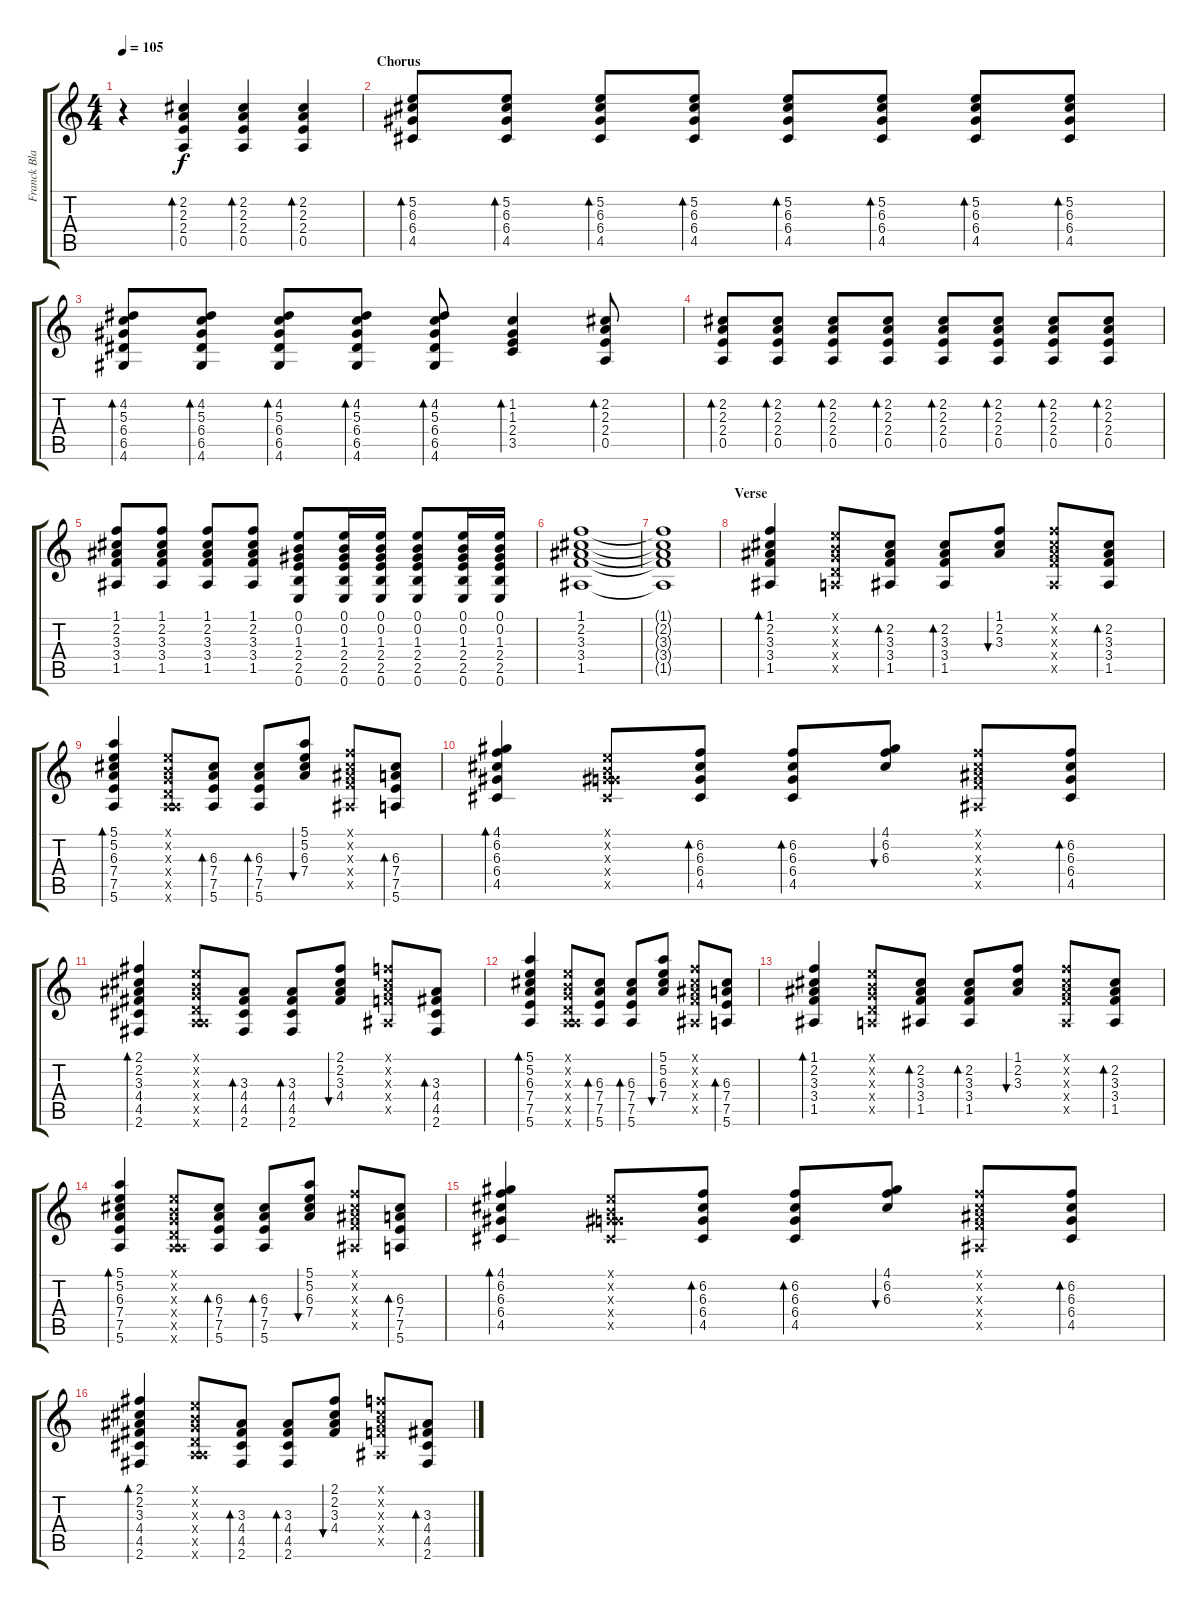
\track ("Franck Black" "Franck Bla") {instrument electricguitarjazz}
\staff {score tabs}
\tuning (E4 B3 G3 D3 A2 E2) {hide}
\ts (4 4)
\tempo 105
\clef g2
\ks c
r.4{dy f} (2.2 2.3 2.4 0.5).4{bd 60} (2.2 2.3 2.4 0.5).4{bd 60} (2.2 2.3 2.4 0.5).4{bd 60} |
\section ("" "Chorus")
(5.2 6.3 6.4 4.5).8{bd 60} (5.2 6.3 6.4 4.5).8{bd 60} (5.2 6.3 6.4 4.5).8{bd 60} (5.2 6.3 6.4 4.5).8{bd 60} (5.2 6.3 6.4 4.5).8{bd 60} (5.2 6.3 6.4 4.5).8{bd 60} (5.2 6.3 6.4 4.5).8{bd 60} (5.2 6.3 6.4 4.5).8{bd 60} |
(4.2 5.3 6.4 6.5 4.6).8{bd 60} (4.2 5.3 6.4 6.5 4.6).8{bd 60} (4.2 5.3 6.4 6.5 4.6).8{bd 60} (4.2 5.3 6.4 6.5 4.6).8{bd 60} (4.2 5.3 6.4 6.5 4.6).8{bd 60} (1.2 1.3 2.4 3.5).4{bd 60} (2.2 2.3 2.4 0.5).8{bd 60} |
(2.2 2.3 2.4 0.5).8{bd 60} (2.2 2.3 2.4 0.5).8{bd 60} (2.2 2.3 2.4 0.5).8{bd 60} (2.2 2.3 2.4 0.5).8{bd 60} (2.2 2.3 2.4 0.5).8{bd 60} (2.2 2.3 2.4 0.5).8{bd 60} (2.2 2.3 2.4 0.5).8{bd 60} (2.2 2.3 2.4 0.5).8{bd 60} |
(1.1 2.2 3.3 3.4 1.5).8 (1.1 2.2 3.3 3.4 1.5).8 (1.1 2.2 3.3 3.4 1.5).8 (1.1 2.2 3.3 3.4 1.5).8 (0.1 0.2 1.3 2.4 2.5 0.6).8 (0.1 0.2 1.3 2.4 2.5 0.6).16 (0.1 0.2 1.3 2.4 2.5 0.6).16 (0.1 0.2 1.3 2.4 2.5 0.6).8 (0.1 0.2 1.3 2.4 2.5 0.6).16 (0.1 0.2 1.3 2.4 2.5 0.6).16 |
(1.1 2.2 3.3 3.4 1.5).1 |
(1.1{t} 2.2{t} 3.3{t} 3.4{t} 1.5{t}).1 |
\section ("" "Verse")
(1.1 2.2 3.3 3.4 1.5).4{bd 60} (0.1{x} 0.2{x} 0.3{x} 0.4{x} 0.5{x}).8 (2.2 3.3 3.4 1.5).8{bd 60} (2.2 3.3 3.4 1.5).8{bd 60} (1.1 2.2 3.3).8{bu 60} (1.1{x} 2.2{x} 3.3{x} 3.4{x} 1.5{x}).8 (2.2 3.3 3.4 1.5).8{bd 60} |
(5.1 5.2 6.3 7.4 7.5 5.6).4{bd 60} (0.1{x} 0.2{x} 0.3{x} 0.4{x} 0.5{x} 5.6{x}).8 (6.3 7.4 7.5 5.6).8{bd 60} (6.3 7.4 7.5 5.6).8{bd 60} (5.1 5.2 6.3 7.4).8{bu 60} (1.1{x} 2.2{x} 3.3{x} 3.4{x} 1.5{x}).8 (6.3 7.4 7.5 5.6).8{bd 60} |
(4.1 6.2 6.3 6.4 4.5).4{bd 60} (0.1{x} 0.2{x} 0.3{x} 6.4{x} 4.5{x}).8 (6.2 6.3 6.4 4.5).8{bd 60} (6.2 6.3 6.4 4.5).8{bd 60} (4.1 6.2 6.3).8{bu 60} (1.1{x} 2.2{x} 3.3{x} 3.4{x} 1.5{x}).8 (6.2 6.3 6.4 4.5).8{bd 60} |
(2.1 2.2 3.3 4.4 4.5 2.6).4{bd 60} (0.1{x} 0.2{x} 0.3{x} 0.4{x} 0.5{x} 5.6{x}).8 (3.3 4.4 4.5 2.6).8{bd 60} (3.3 4.4 4.5 2.6).8{bd 60} (2.1 2.2 3.3 4.4).8{bu 60} (1.1{x} 2.2{x} 3.3{x} 3.4{x} 1.5{x}).8 (3.3 4.4 4.5 2.6).8{bd 60} |
(5.1 5.2 6.3 7.4 7.5 5.6).4{bd 60} (0.1{x} 0.2{x} 0.3{x} 0.4{x} 0.5{x} 5.6{x}).8 (6.3 7.4 7.5 5.6).8{bd 60} (6.3 7.4 7.5 5.6).8{bd 60} (5.1 5.2 6.3 7.4).8{bu 60} (1.1{x} 2.2{x} 3.3{x} 3.4{x} 1.5{x}).8 (6.3 7.4 7.5 5.6).8{bd 60} |
(1.1 2.2 3.3 3.4 1.5).4{bd 60} (0.1{x} 0.2{x} 0.3{x} 0.4{x} 0.5{x}).8 (2.2 3.3 3.4 1.5).8{bd 60} (2.2 3.3 3.4 1.5).8{bd 60} (1.1 2.2 3.3).8{bu 60} (1.1{x} 2.2{x} 3.3{x} 3.4{x} 1.5{x}).8 (2.2 3.3 3.4 1.5).8{bd 60} |
(5.1 5.2 6.3 7.4 7.5 5.6).4{bd 60} (0.1{x} 0.2{x} 0.3{x} 0.4{x} 0.5{x} 5.6{x}).8 (6.3 7.4 7.5 5.6).8{bd 60} (6.3 7.4 7.5 5.6).8{bd 60} (5.1 5.2 6.3 7.4).8{bu 60} (1.1{x} 2.2{x} 3.3{x} 3.4{x} 1.5{x}).8 (6.3 7.4 7.5 5.6).8{bd 60} |
(4.1 6.2 6.3 6.4 4.5).4{bd 60} (0.1{x} 0.2{x} 0.3{x} 6.4{x} 4.5{x}).8 (6.2 6.3 6.4 4.5).8{bd 60} (6.2 6.3 6.4 4.5).8{bd 60} (4.1 6.2 6.3).8{bu 60} (1.1{x} 2.2{x} 3.3{x} 3.4{x} 1.5{x}).8 (6.2 6.3 6.4 4.5).8{bd 60} |
(2.1 2.2 3.3 4.4 4.5 2.6).4{bd 60} (0.1{x} 0.2{x} 0.3{x} 0.4{x} 0.5{x} 5.6{x}).8 (3.3 4.4 4.5 2.6).8{bd 60} (3.3 4.4 4.5 2.6).8{bd 60} (2.1 2.2 3.3 4.4).8{bu 60} (1.1{x} 2.2{x} 3.3{x} 3.4{x} 1.5{x}).8 (3.3 4.4 4.5 2.6).8{bd 60}
